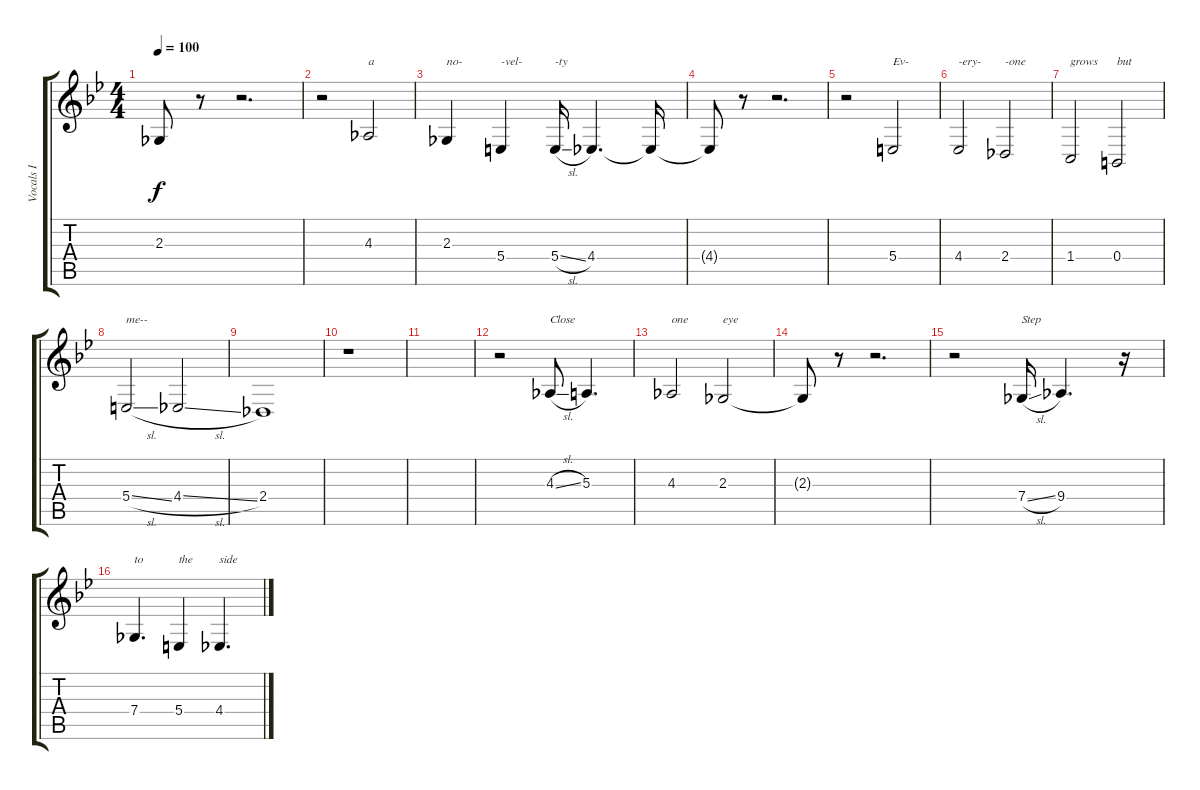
\track ("Vocals I" "Vocals I") {instrument altosax}
\staff {score tabs}
\tuning (Db4 Ab3 E3 B2 Gb2 Db2) {hide}
\ts (4 4)
\tempo 100
\clef g2
\ks gminor
2.3{t}.8{dy f} r.8 r.2{d} |
r.2 4.3.2{txt "a"} |
2.3.4{txt "no-"} 5.4.4{txt "-vel-"} 5.4{sl}.16{txt "-ty"} 4.4.4{d} 4.4{t}.16 |
4.4{t}.8 r.8 r.2{d} |
r.2 5.4.2{txt "Ev-"} |
4.4.2{txt "-ery-"} 2.4.2{txt "-one"} |
1.4.2{txt "grows"} 0.4.2{txt "but"} |
5.4{sl}.2{txt "me--"} 4.4{sl}.2 |
2.4.1 |
r.1 |
|
r.2 4.3{sl}.8{txt "Close"} 5.3.4{d} |
4.3.2{txt "one"} 2.3.2{txt "eye"} |
2.3{t}.8 r.8 r.2{d} |
r.2 7.4{sl}.16{txt "Step"} 9.4.4{d} r.16 |
7.4.4{d txt "to"} 5.4.4{txt "the"} 4.4.4{d txt "side"}
